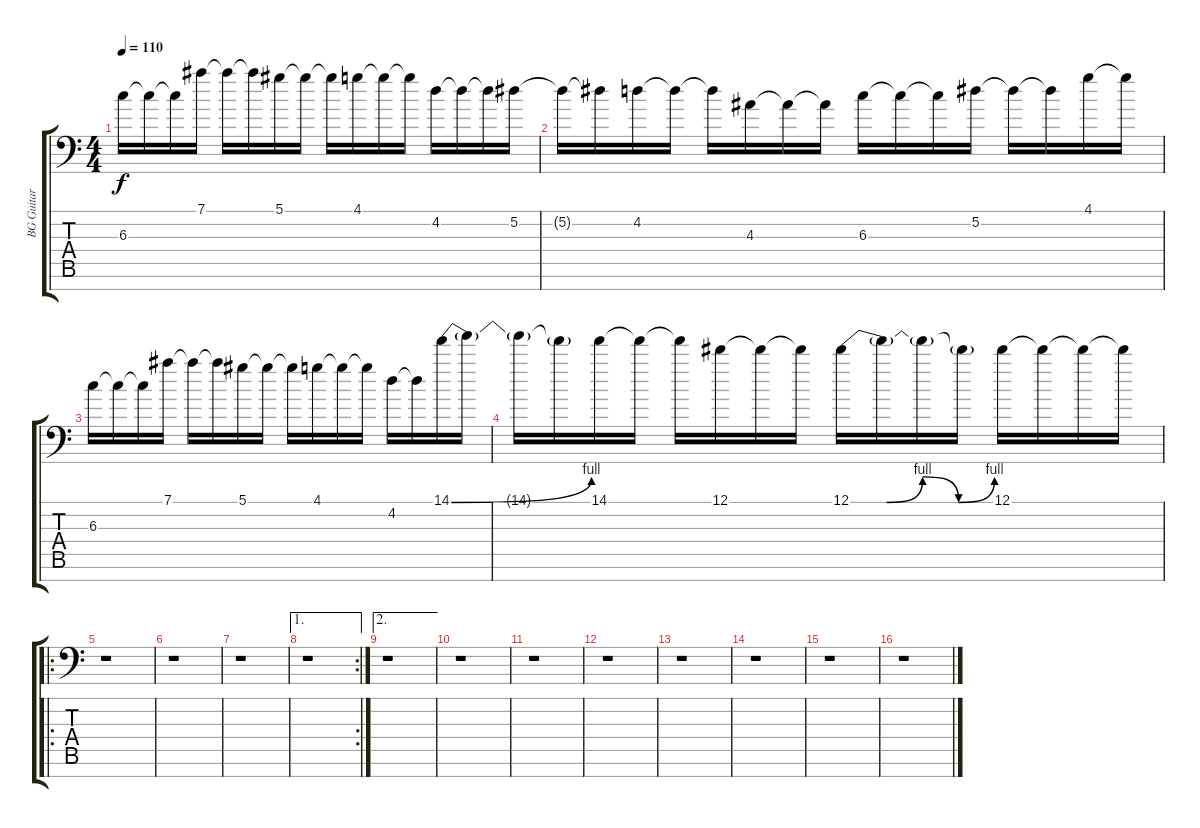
\track ("BG Guitar" "BG Guitar") {instrument distortionguitar}
\staff {score tabs}
\tuning (Eb4 Bb3 Gb3 Db3 Ab2 Eb2 Ab1) {hide}
\ts (4 4)
\tempo 110
\clef f4
\ks c
6.3.16{dy f} 6.3{t}.16 6.3{t}.16 7.1.16 7.1{t}.16 7.1{t}.16 5.1.16 5.1{t}.16 5.1{t}.16 4.1.16 4.1{t}.16 4.1{t}.16 4.2.16 4.2{t}.16 4.2{t}.16 5.2.16 |
5.2{t}.16 5.2{t}.16 4.2.16 4.2{t}.16 4.2{t}.16 4.3.16 4.3{t}.16 4.3{t}.16 6.3.16 6.3{t}.16 6.3{t}.16 5.2.16 5.2{t}.16 5.2{t}.16 4.1.16 4.1{t}.16 |
6.3.16 6.3{t}.16 6.3{t}.16 7.1.16 7.1{t}.16 7.1{t}.16 5.1.16 5.1{t}.16 5.1{t}.16 4.1.16 4.1{t}.16 4.1{t}.16 4.2.16 4.2{t}.16 14.1{be (bend 0 0 60 4)}.16 14.1{t}.16 |
14.1{t}.16 14.1{t}.16 14.1.16 14.1{t}.16 14.1{t}.16 12.1.16 12.1{t}.16 12.1{t}.16 12.1{be (custom 0 0 15 0 30 4 45 0 60 4)}.16 12.1{t}.16 12.1{t}.16 12.1{t}.16 12.1.16 12.1{t}.16 12.1{t}.16 12.1{t}.16 |
\ro
r.1 |
r.1 |
r.1 |
\ae 1
\rc 2
r.1 |
\ae 2
r.1 |
r.1 |
r.1 |
r.1 |
r.1 |
r.1 |
r.1 |
r.1
